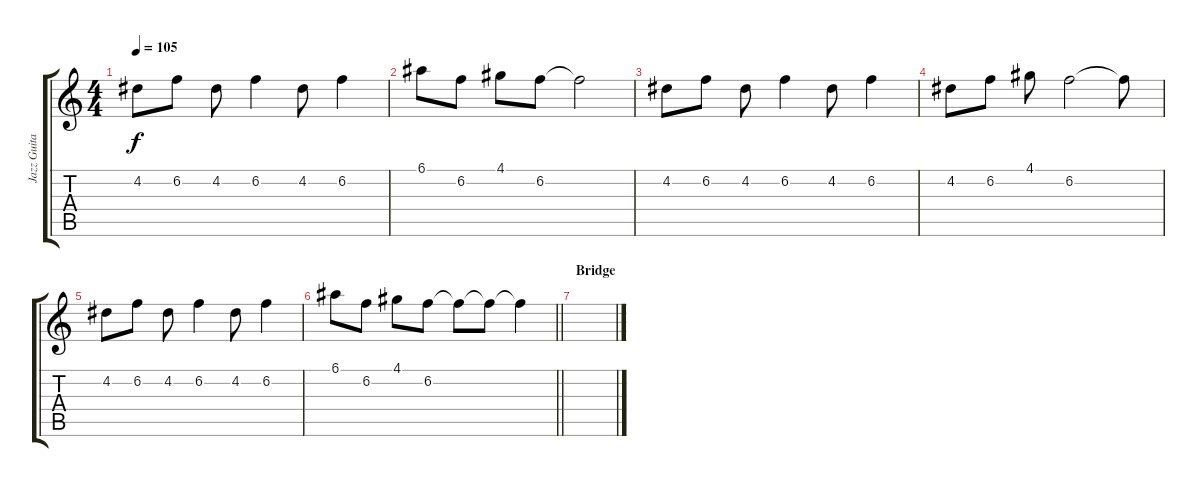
\track ("Jazz Guitar" "Jazz Guita") {instrument electricguitarjazz}
\staff {score tabs}
\tuning (E4 B3 G3 D3 A2 E2) {hide}
\ts (4 4)
\tempo 105
\clef g2
\ks c
4.2.8{dy f} 6.2.8 4.2.8 6.2.4 4.2.8 6.2.4 |
6.1.8 6.2.8 4.1.8 6.2.8 6.2{t}.2 |
4.2.8 6.2.8 4.2.8 6.2.4 4.2.8 6.2.4 |
4.2.8 6.2.8 4.1.8 6.2.2 6.2{t}.8 |
4.2.8 6.2.8 4.2.8 6.2.4 4.2.8 6.2.4 |
\barLineRight lightlight
6.1.8 6.2.8 4.1.8 6.2.8 6.2{t}.8 6.2{t}.8 6.2{t}.4 |
\section ("" "Bridge")
